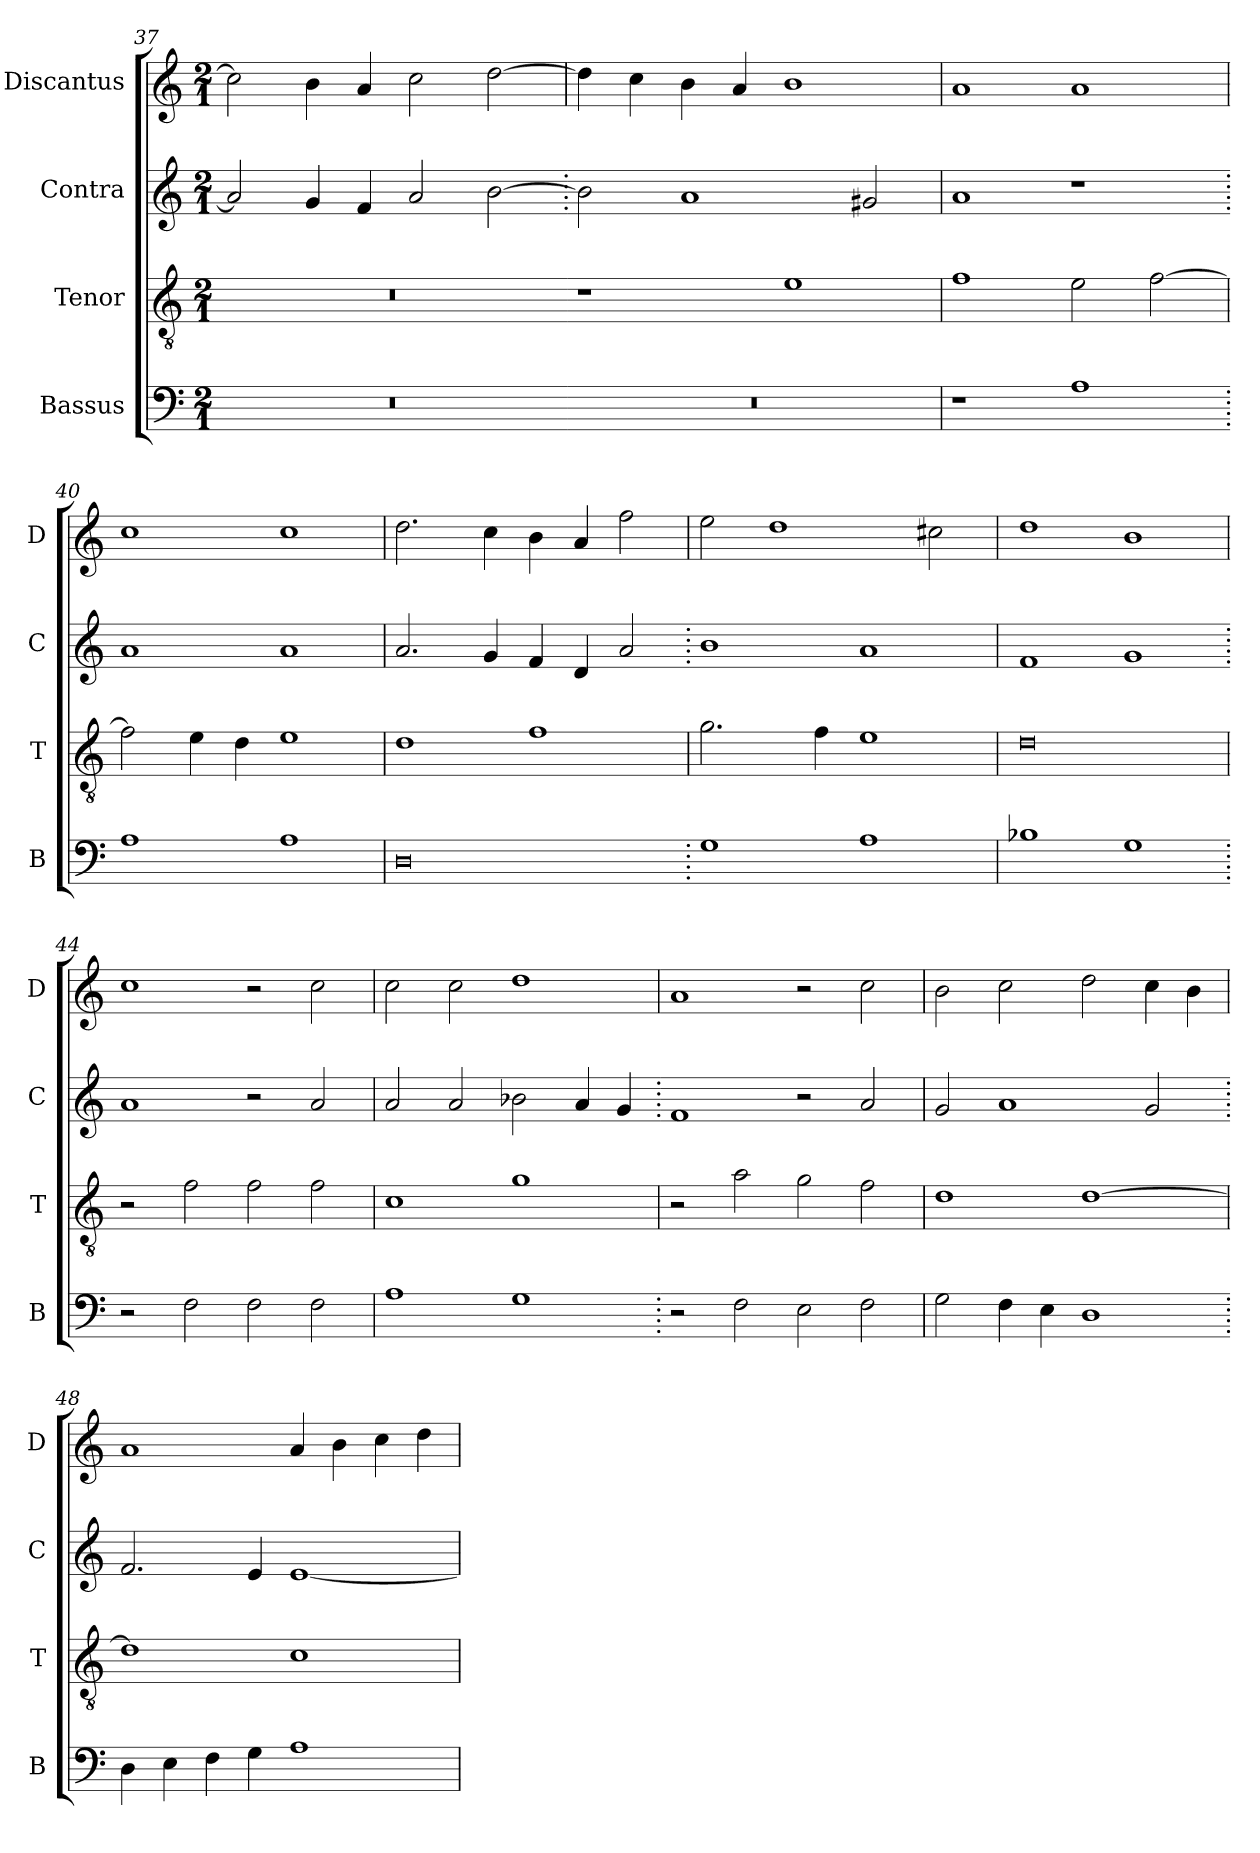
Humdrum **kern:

**kern	**kern	**kern	**kern
*part4	*part3	*part2	*part1
*staff4	*staff3	*staff2	*staff1
*I"Bassus	*I"Tenor	*I"Contra	*I"Discantus
*I'B	*I'T	*I'C	*I'D
*clefF4	*clefGv2	*clefG2	*clefG2
*k[]	*k[]	*k[]	*k[]
*M2/1	*M2/1	*M2/1	*M2/1
=37	=37	=37	=37
0r	0r	2a/]	2cc\]
.	.	4g/	4b\
.	.	4f/	4a/
.	.	2a/	2cc\
.	.	[2b\	[2dd\
=38.	=38	=38.	=38
0r	1r	2b\]	4dd\]
.	.	.	4cc\
.	.	1a	4b\
.	.	.	4a/
.	1e	.	1b
.	.	2g#X/	.
=39	=39	=39	=39
1r	1f	1a	1a
1A	2e\	1r	1a
.	[2f\	.	.
=40.	=40	=40.	=40
1A	2f\]	1a	1cc
.	4e\	.	.
.	4d\	.	.
1A	1e	1a	1cc
=41	=41	=41	=41
0D	1d	2.a/	2.dd\
.	.	4g/	4cc\
.	1f	4f/	4b\
.	.	4d/	4a/
.	.	2a/	2ff\
=42.	=42	=42.	=42
1G	2.g\	1b	2ee\
.	.	.	1dd
.	4f\	.	.
1A	1e	1a	.
.	.	.	2cc#X\
=43	=43	=43	=43
1B-X	0d	1f	1dd
1G	.	1g	1b
=44.	=44	=44.	=44
2r	2r	1a	1cc
2F\	2f\	.	.
2F\	2f\	2r	2r
2F\	2f\	2a/	2cc\
=45	=45	=45	=45
1A	1c	2a/	2cc\
.	.	2a/	2cc\
1G	1g	2b-X\	1dd
.	.	4a/	.
.	.	4g/	.
=46.	=46	=46.	=46
2r	2r	1f	1a
2F\	2a\	.	.
2E\	2g\	2r	2r
2F\	2f\	2a/	2cc\
=47	=47	=47	=47
2G\	1d	2g/	2b\
4F\	.	1a	2cc\
4E\	.	.	.
1D	[1d	.	2dd\
.	.	2g/	4cc\
.	.	.	4b\
=48.	=48	=48.	=48
4D\	1d]	2.f/	1a
4E\	.	.	.
4F\	.	.	.
4G\	.	4e/	.
1A	1c	[1e	4a/
.	.	.	4b\
.	.	.	4cc\
.	.	.	4dd\
=	=	=	=
*-	*-	*-	*-
